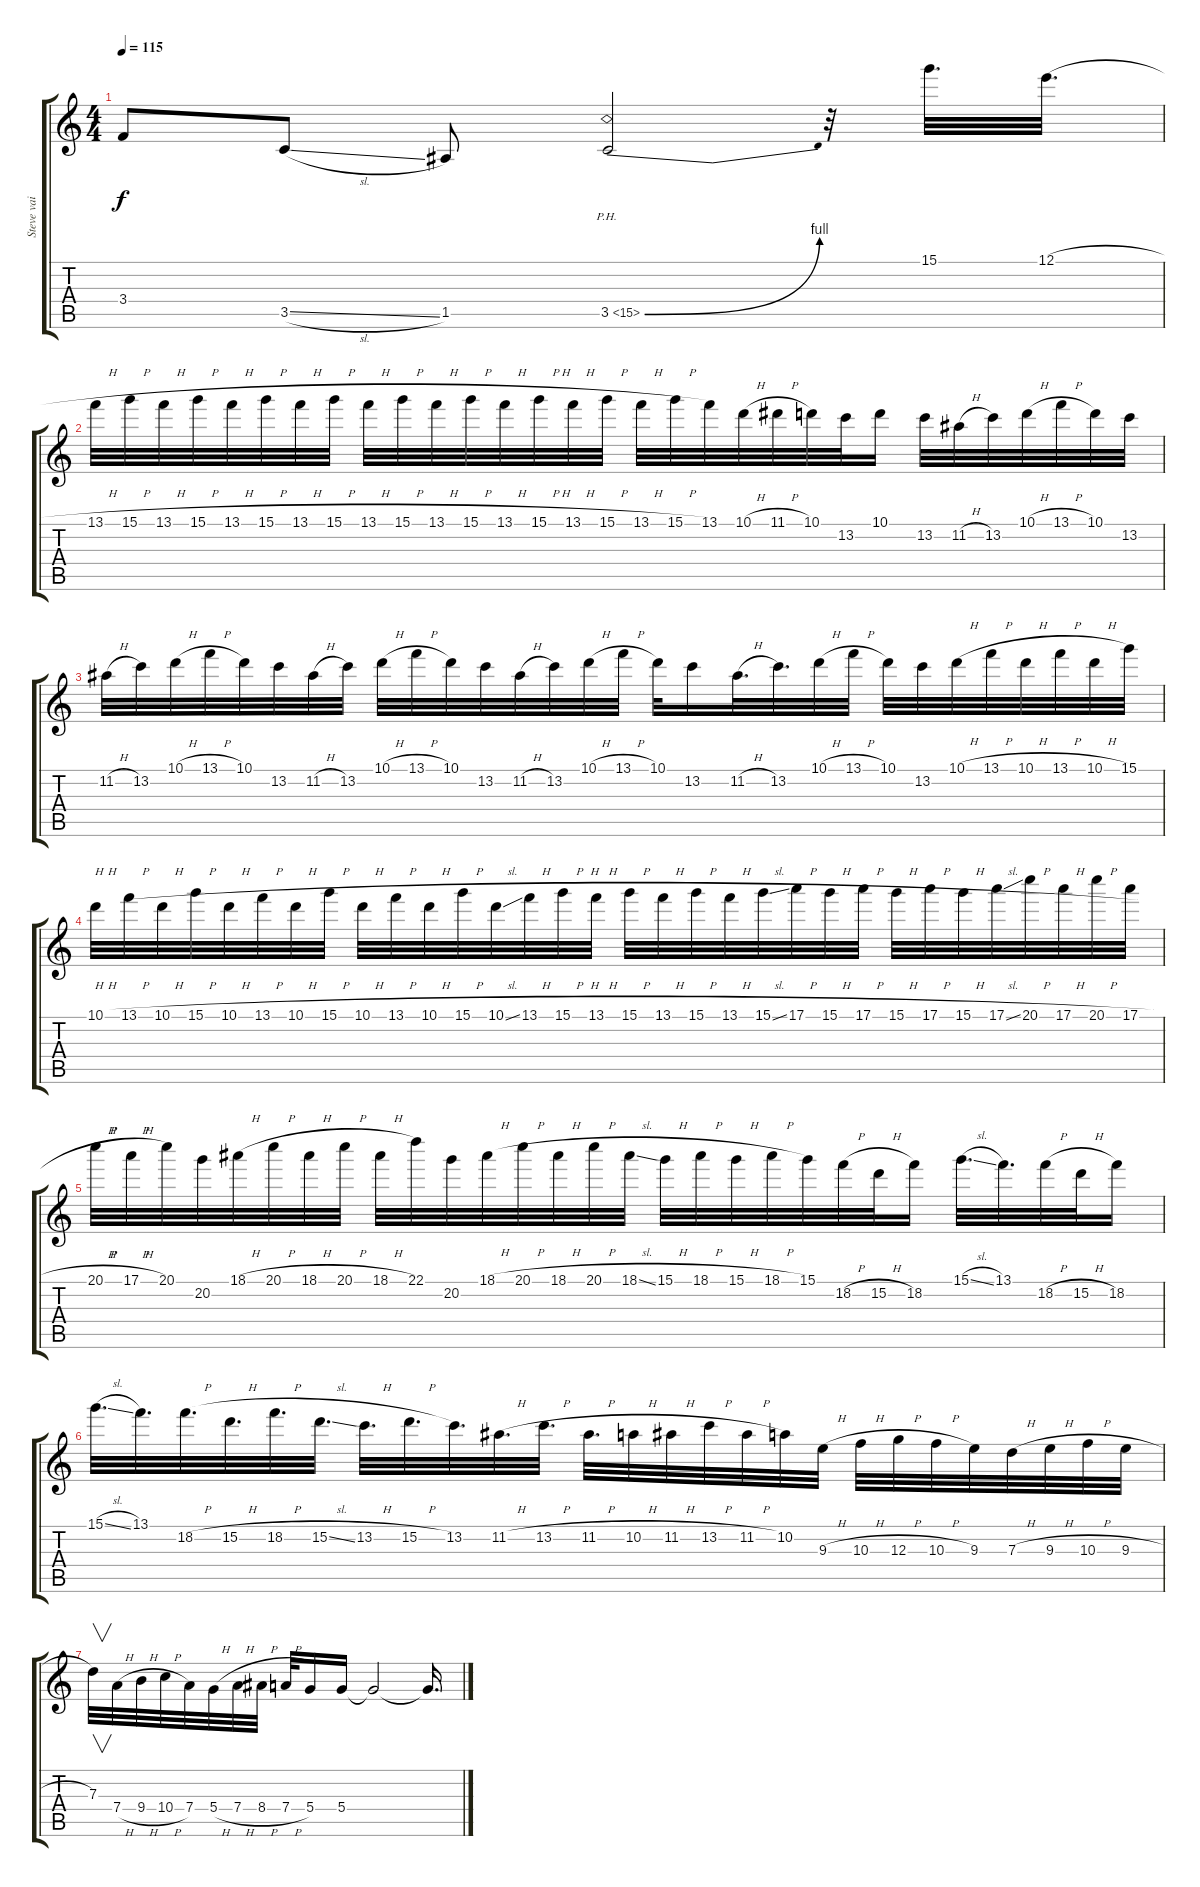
\track ("Steve vai" "Steve vai") {instrument distortionguitar}
\staff {score tabs}
\tuning (E4 B3 G3 D3 A2 E2) {hide}
\ts (4 4)
\tempo 115
\clef g2
\ks c
3.4.8{dy f} 3.5{sl}.8 1.5.8 3.5{be (bend 0 0 60 4) ph 12}.2 r.32 15.1.32{d} 12.1{h}.32{d} |
13.1{h}.32 15.1{h}.32 13.1{h}.32 15.1{h}.32 13.1{h}.32 15.1{h}.32 13.1{h}.32 15.1{h}.32 13.1{h}.32 15.1{h}.32 13.1{h}.32 15.1{h}.32 13.1{h}.32 15.1{h}.32 13.1{h}.32 15.1{h}.32 13.1{h}.32 15.1{h}.32 13.1.32 10.1{h}.32 11.1{h}.32 10.1.32 13.2.32 10.1.16 13.2.32 11.2{h}.32 13.2.32 10.1{h}.32 13.1{h}.32 10.1.32 13.2.32 |
11.2{h}.32 13.2.32 10.1{h}.32 13.1{h}.32 10.1.32 13.2.32 11.2{h}.32 13.2.32 10.1{h}.32 13.1{h}.32 10.1.32 13.2.32 11.2{h}.32 13.2.32 10.1{h}.32 13.1{h}.32 10.1.32 13.2.16 11.2{h}.32{d} 13.2.32{d} 10.1{h}.32 13.1{h}.32 10.1.32 13.2.32 10.1{h}.32 13.1{h}.32 10.1{h}.32 13.1{h}.32 10.1{h}.32 15.1.32 |
10.1{h}.32 13.1{h}.32 10.1{h}.32 15.1{h}.32 10.1{h}.32 13.1{h}.32 10.1{h}.32 15.1{h}.32 10.1{h}.32 13.1{h}.32 10.1{h}.32 15.1{h}.32 10.1{sl}.32 13.1{h}.32 15.1{h}.32 13.1{h}.32 15.1{h}.32 13.1{h}.32 15.1{h}.32 13.1{h}.32 15.1{sl}.32 17.1{h}.32 15.1{h}.32 17.1{h}.32 15.1{h}.32 17.1{h}.32 15.1{h}.32 17.1{sl}.32 20.1{h}.32 17.1{h}.32 20.1{h}.32 17.1{h}.32 |
20.1{h}.32 17.1{h}.32 20.1.32 20.2.32 18.1{h}.32 20.1{h}.32 18.1{h}.32 20.1{h}.32 18.1{h}.32 22.1.32 20.2.32 18.1{h}.32 20.1{h}.32 18.1{h}.32 20.1{h}.32 18.1{sl}.32 15.1{h}.32 18.1{h}.32 15.1{h}.32 18.1{h}.32 15.1.32 18.2{h}.32 15.2{h}.32 18.2.16 15.1{sl}.32{d} 13.1.32{d} 18.2{h}.32 15.2{h}.32 18.2.16 |
15.1{sl}.32{d} 13.1.32{d} 18.2{h}.32{d} 15.2{h}.32{d} 18.2{h}.32{d} 15.2{sl}.32{d} 13.2{h}.32{d} 15.2{h}.32{d} 13.2.32{d} 11.2{h}.32{d} 13.2{h}.32{d} 11.2{h}.32{d} 10.2{h}.32 11.2{h}.32 13.2{h}.32 11.2{h}.32 10.2.32 9.3{h}.32 10.3{h}.32 12.3{h}.32 10.3{h}.32 9.3.32 7.3{h}.32 9.3{h}.32 10.3{h}.32 9.3{h}.32 |
7.3.32{v} 7.4{h}.32 9.4{h}.32 10.4{h}.32 7.4.32 5.4{h}.32 7.4{h}.32 8.4{h}.32 7.4{h}.32 5.4.16 5.4.16 5.4{t}.2 5.4{t}.16{d}
